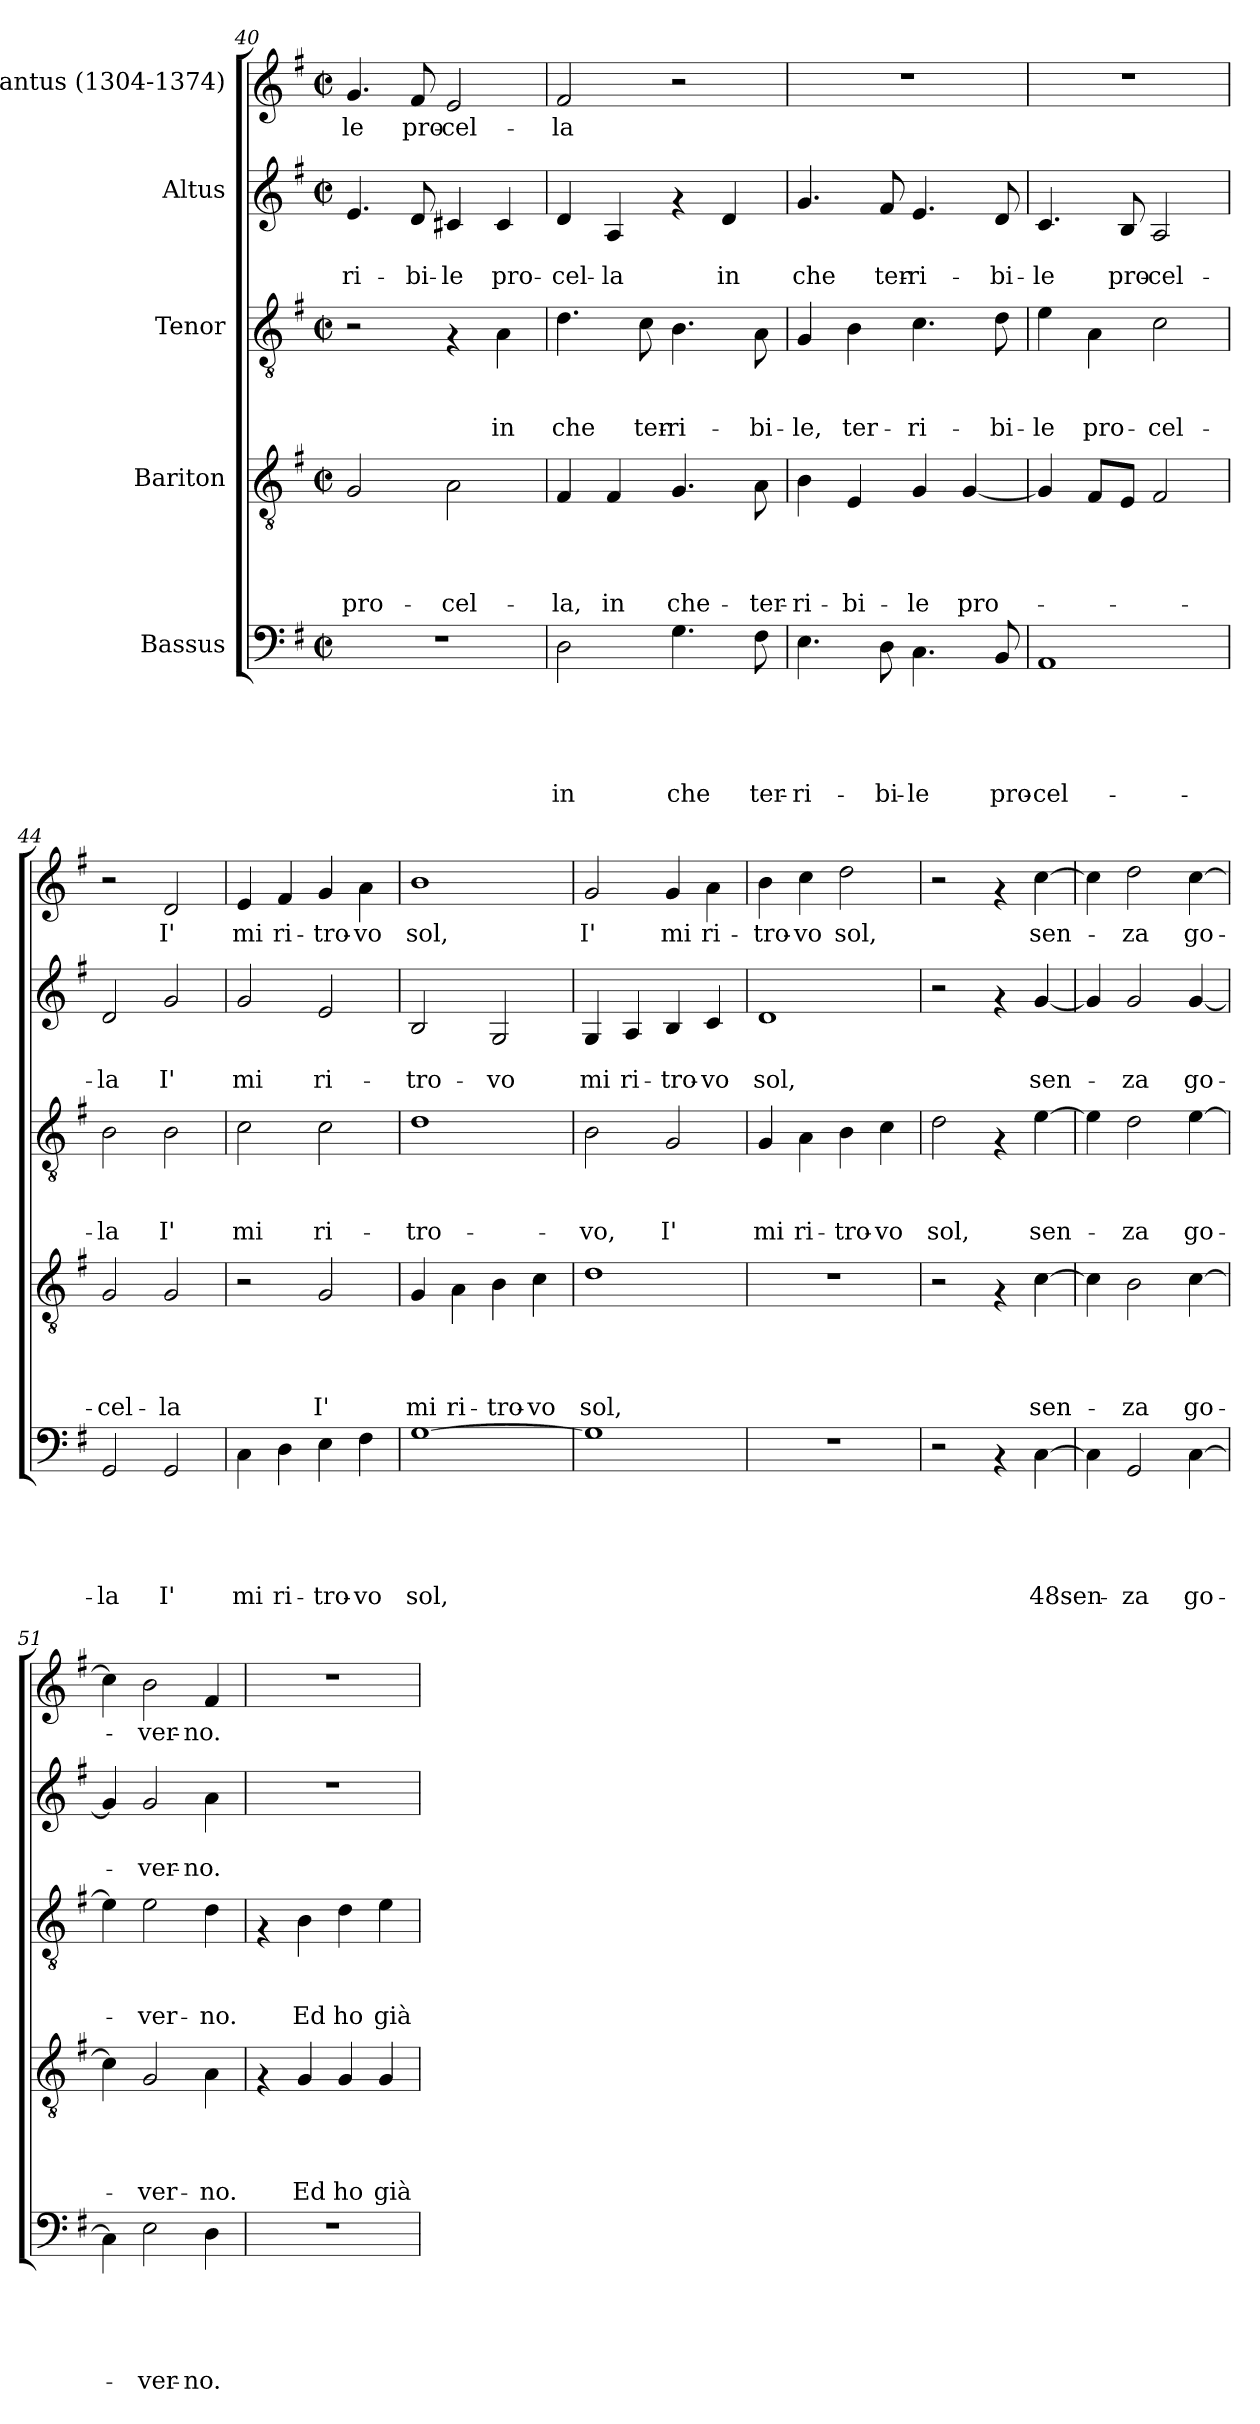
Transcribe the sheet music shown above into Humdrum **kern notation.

**kern	**text	**text	**text	**text	**text	**kern	**text	**text	**text	**text	**kern	**text	**text	**text	**kern	**text	**text	**kern	**text
*part5	*part5	*part5	*part5	*part5	*part5	*part4	*part4	*part4	*part4	*part4	*part3	*part3	*part3	*part3	*part2	*part2	*part2	*part1	*part1
*staff5	*staff5	*staff5	*staff5	*staff5	*staff5	*staff4	*staff4	*staff4	*staff4	*staff4	*staff3	*staff3	*staff3	*staff3	*staff2	*staff2	*staff2	*staff1	*staff1
*I"Bassus	*	*	*	*	*	*I"Bariton	*	*	*	*	*I"Tenor	*	*	*	*I"Altus	*	*	*I"Cantus (1304-1374)	*
*clefF4	*	*	*	*	*	*clefGv2	*	*	*	*	*clefGv2	*	*	*	*clefG2	*	*	*clefG2	*
*k[f#]	*	*	*	*	*	*k[f#]	*	*	*	*	*k[f#]	*	*	*	*k[f#]	*	*	*k[f#]	*
*G:	*	*	*	*	*	*G:	*	*	*	*	*G:	*	*	*	*G:	*	*	*G:	*
*M2/2	*	*	*	*	*	*M2/2	*	*	*	*	*M2/2	*	*	*	*M2/2	*	*	*M2/2	*
*met(c|)	*	*	*	*	*	*met(c|)	*	*	*	*	*met(c|)	*	*	*	*met(c|)	*	*	*met(c|)	*
=40	=40	=40	=40	=40	=40	=40	=40	=40	=40	=40	=40	=40	=40	=40	=40	=40	=40	=40	=40
!	!	!	!	!	!	!	!	!	!	!LO:LY:b	!	!	!	!	!	!	!LO:LY:b	!	!LO:LY:b
1r	.	.	.	.	.	2G/	.	.	.	pro-	2r	.	.	.	4.e/	.	-ri-	4.g/	-le
!	!	!	!	!	!	!	!	!	!	!	!	!	!	!	!	!	!LO:LY:b	!	!LO:LY:b
.	.	.	.	.	.	.	.	.	.	.	.	.	.	.	8d/	.	-bi-	8f#/	pro-
!	!	!	!	!	!	!	!	!	!	!LO:LY:b	!	!	!	!	!	!	!LO:LY:b	!	!LO:LY:b
.	.	.	.	.	.	2A\	.	.	.	-cel-	4rF	.	.	.	4c#X/	.	-le	2e/	-cel-
!	!	!	!	!	!	!	!	!	!	!	!	!	!	!LO:LY:b	!	!	!LO:LY:b	!	!
.	.	.	.	.	.	.	.	.	.	.	4A\	.	.	in	4c#/	.	pro-	.	.
=41	=41	=41	=41	=41	=41	=41	=41	=41	=41	=41	=41	=41	=41	=41	=41	=41	=41	=41	=41
!	!	!	!	!	!LO:LY:b	!	!	!	!	!LO:LY:b	!	!	!	!LO:LY:b	!	!	!LO:LY:b	!	!LO:LY:b
2D\	.	.	.	.	in	4F#/	.	.	.	-la,	4.d\	.	.	che	4d/	.	-cel-	2f#/	-la
!	!	!	!	!	!	!	!	!	!	!LO:LY:b	!	!	!	!	!	!	!LO:LY:b	!	!
.	.	.	.	.	.	4F#/	.	.	.	in	.	.	.	.	4A/	.	-la	.	.
!	!	!	!	!	!	!	!	!	!	!	!	!	!	!LO:LY:b	!	!	!	!	!
.	.	.	.	.	.	.	.	.	.	.	8c\	.	.	ter-	.	.	.	.	.
!	!	!	!	!	!LO:LY:b	!	!	!	!	!LO:LY:b	!	!	!	!LO:LY:b	!	!	!	!	!
4.G\	.	.	.	.	che	4.G/	.	.	.	che-	4.B\	.	.	-ri-	4rf	.	.	2r	.
!	!	!	!	!	!	!	!	!	!	!	!	!	!	!	!	!	!LO:LY:b	!	!
.	.	.	.	.	.	.	.	.	.	.	.	.	.	.	4d/	.	in	.	.
!	!	!	!	!	!LO:LY:b	!	!	!	!	!LO:LY:b	!	!	!	!LO:LY:b	!	!	!	!	!
8F#\	.	.	.	.	ter-	8A\	.	.	.	-ter-	8A\	.	.	-bi-	.	.	.	.	.
!!LO:LB:g=z
=42	=42	=42	=42	=42	=42	=42	=42	=42	=42	=42	=42	=42	=42	=42	=42	=42	=42	=42	=42
!	!	!	!	!	!LO:LY:b	!	!	!	!	!LO:LY:b	!	!	!	!LO:LY:b	!	!	!LO:LY:b	!	!
4.E\	.	.	.	.	-ri-	4B\	.	.	.	-ri-	4G/	.	.	-le,	4.g/	.	che	1r	.
!	!	!	!	!	!	!	!	!	!	!LO:LY:b	!	!	!	!LO:LY:b	!	!	!	!	!
.	.	.	.	.	.	4E/	.	.	.	-bi-	4B\	.	.	ter-	.	.	.	.	.
!	!	!	!	!	!LO:LY:b	!	!	!	!	!	!	!	!	!	!	!	!LO:LY:b	!	!
8D\	.	.	.	.	-bi-	.	.	.	.	.	.	.	.	.	8f#/	.	ter-	.	.
!	!	!	!	!	!LO:LY:b	!	!	!	!	!LO:LY:b	!	!	!	!LO:LY:b	!	!	!LO:LY:b	!	!
4.C\	.	.	.	.	-le	4G/	.	.	.	-le	4.c\	.	.	-ri-	4.e/	.	-ri-	.	.
!	!	!	!	!	!	!	!	!	!	!LO:LY:b	!	!	!	!	!	!	!	!	!
.	.	.	.	.	.	[>4G/	.	.	.	pro-	.	.	.	.	.	.	.	.	.
!	!	!	!	!	!LO:LY:b	!	!	!	!	!	!	!	!	!LO:LY:b	!	!	!LO:LY:b	!	!
8BB/	.	.	.	.	pro-	.	.	.	.	.	8d\	.	.	-bi-	8d/	.	-bi-	.	.
=43	=43	=43	=43	=43	=43	=43	=43	=43	=43	=43	=43	=43	=43	=43	=43	=43	=43	=43	=43
!	!	!	!	!	!LO:LY:b	!	!	!	!	!	!	!	!	!LO:LY:b	!	!	!LO:LY:b	!	!
1AA	.	.	.	.	-cel-	4G/]	.	.	.	.	4e\	.	.	-le	4.c/	.	-le	1r	.
!	!	!	!	!	!	!	!	!	!	!	!	!	!	!LO:LY:b	!	!	!	!	!
.	.	.	.	.	.	8F#/L	.	.	.	.	4A\	.	.	pro-	.	.	.	.	.
!	!	!	!	!	!	!	!	!	!	!	!	!	!	!	!	!	!LO:LY:b	!	!
.	.	.	.	.	.	8E/J	.	.	.	.	.	.	.	.	8B/	.	pro-	.	.
!	!	!	!	!	!	!	!	!	!	!	!	!	!	!LO:LY:b	!	!	!LO:LY:b	!	!
.	.	.	.	.	.	2F#/	.	.	.	.	2c\	.	.	-cel-	2A/	.	-cel-	.	.
=44	=44	=44	=44	=44	=44	=44	=44	=44	=44	=44	=44	=44	=44	=44	=44	=44	=44	=44	=44
!	!	!	!	!	!LO:LY:b	!	!	!	!	!LO:LY:b	!	!	!	!LO:LY:b	!	!	!LO:LY:b	!	!
2GG/	.	.	.	.	-la	2G/	.	.	.	-cel-	2B\	.	.	-la	2d/	.	-la	2r	.
!	!	!	!	!	!LO:LY:b	!	!	!	!	!LO:LY:b	!	!	!	!LO:LY:b	!	!	!LO:LY:b	!	!LO:LY:b
2GG/	.	.	.	.	I'	2G/	.	.	.	-la	2B\	.	.	I'	2g/	.	I'	2d/	I'
=45	=45	=45	=45	=45	=45	=45	=45	=45	=45	=45	=45	=45	=45	=45	=45	=45	=45	=45	=45
!	!	!	!	!	!LO:LY:b	!	!	!	!	!	!	!	!	!LO:LY:b	!	!	!LO:LY:b	!	!LO:LY:b
4C\	.	.	.	.	mi	2r	.	.	.	.	2c\	.	.	mi	2g/	.	mi	4e/	mi
!	!	!	!	!	!LO:LY:b	!	!	!	!	!	!	!	!	!	!	!	!	!	!LO:LY:b
4D\	.	.	.	.	ri-	.	.	.	.	.	.	.	.	.	.	.	.	4f#/	ri-
!	!	!	!	!	!LO:LY:b	!	!	!	!	!LO:LY:b	!	!	!	!LO:LY:b	!	!	!LO:LY:b	!	!LO:LY:b
4E\	.	.	.	.	-tro-	2G/	.	.	.	I'	2c\	.	.	ri-	2e/	.	ri-	4g/	-tro-
!	!	!	!	!	!LO:LY:b	!	!	!	!	!	!	!	!	!	!	!	!	!	!LO:LY:b
4F#\	.	.	.	.	-vo	.	.	.	.	.	.	.	.	.	.	.	.	4a\	-vo
=46	=46	=46	=46	=46	=46	=46	=46	=46	=46	=46	=46	=46	=46	=46	=46	=46	=46	=46	=46
!	!	!	!	!	!LO:LY:b	!	!	!	!	!LO:LY:b	!	!	!	!LO:LY:b	!	!	!LO:LY:b	!	!LO:LY:b
[>1G	.	.	.	.	sol,	4G/	.	.	.	mi	1d	.	.	-tro-	2B/	.	-tro-	1b	sol,
!	!	!	!	!	!	!	!	!	!	!LO:LY:b	!	!	!	!	!	!	!	!	!
.	.	.	.	.	.	4A\	.	.	.	ri-	.	.	.	.	.	.	.	.	.
!	!	!	!	!	!	!	!	!	!	!LO:LY:b	!	!	!	!	!	!	!LO:LY:b	!	!
.	.	.	.	.	.	4B\	.	.	.	-tro-	.	.	.	.	2G/	.	-vo	.	.
!	!	!	!	!	!	!	!	!	!	!LO:LY:b	!	!	!	!	!	!	!	!	!
.	.	.	.	.	.	4c\	.	.	.	-vo	.	.	.	.	.	.	.	.	.
=47	=47	=47	=47	=47	=47	=47	=47	=47	=47	=47	=47	=47	=47	=47	=47	=47	=47	=47	=47
!	!	!	!	!	!	!	!	!	!	!LO:LY:b	!	!	!	!LO:LY:b	!	!	!LO:LY:b	!	!LO:LY:b
1G]	.	.	.	.	.	1d	.	.	.	sol,	2B\	.	.	-vo,	4G/	.	mi	2g/	I'
!	!	!	!	!	!	!	!	!	!	!	!	!	!	!	!	!	!LO:LY:b	!	!
.	.	.	.	.	.	.	.	.	.	.	.	.	.	.	4A/	.	ri-	.	.
!	!	!	!	!	!	!	!	!	!	!	!	!	!	!LO:LY:b	!	!	!LO:LY:b	!	!LO:LY:b
.	.	.	.	.	.	.	.	.	.	.	2G/	.	.	I'	4B/	.	-tro-	4g/	mi
!	!	!	!	!	!	!	!	!	!	!	!	!	!	!	!	!	!LO:LY:b	!	!LO:LY:b
.	.	.	.	.	.	.	.	.	.	.	.	.	.	.	4c/	.	-vo	4a\	ri-
!!LO:PB:g=z
=48	=48	=48	=48	=48	=48	=48	=48	=48	=48	=48	=48	=48	=48	=48	=48	=48	=48	=48	=48
!	!	!	!	!	!	!	!	!	!	!	!	!	!	!LO:LY:b	!	!	!LO:LY:b	!	!LO:LY:b
1r	.	.	.	.	.	1r	.	.	.	.	4G/	.	.	mi	1d	.	sol,	4b\	-tro-
!	!	!	!	!	!	!	!	!	!	!	!	!	!	!LO:LY:b	!	!	!	!	!LO:LY:b
.	.	.	.	.	.	.	.	.	.	.	4A\	.	.	ri-	.	.	.	4cc\	-vo
!	!	!	!	!	!	!	!	!	!	!	!	!	!	!LO:LY:b	!	!	!	!	!LO:LY:b
.	.	.	.	.	.	.	.	.	.	.	4B\	.	.	-tro-	.	.	.	2dd\	sol,
!	!	!	!	!	!	!	!	!	!	!	!	!	!	!LO:LY:b	!	!	!	!	!
.	.	.	.	.	.	.	.	.	.	.	4c\	.	.	-vo	.	.	.	.	.
=49	=49	=49	=49	=49	=49	=49	=49	=49	=49	=49	=49	=49	=49	=49	=49	=49	=49	=49	=49
!	!	!	!	!	!	!	!	!	!	!	!	!	!	!LO:LY:b	!	!	!	!	!
2r	.	.	.	.	.	2r	.	.	.	.	2d\	.	.	sol,	2r	.	.	2r	.
4rAA	.	.	.	.	.	4rF	.	.	.	.	4rF	.	.	.	4rf	.	.	4rf	.
!	!	!	!	!	!LO:LY:b	!	!	!	!	!LO:LY:b	!	!	!	!LO:LY:b	!	!	!LO:LY:b	!	!LO:LY:b
[<4C\	.	.	.	.	48sen-	[>4c\	.	.	.	sen-	[>4e\	.	.	sen-	[<4g/	.	sen-	[>4cc\	sen-
=50	=50	=50	=50	=50	=50	=50	=50	=50	=50	=50	=50	=50	=50	=50	=50	=50	=50	=50	=50
4C\]	.	.	.	.	.	4c\]	.	.	.	.	4e\]	.	.	.	4g/]	.	.	4cc\]	.
!	!	!	!	!	!LO:LY:b	!	!	!	!	!LO:LY:b	!	!	!	!LO:LY:b	!	!	!LO:LY:b	!	!LO:LY:b
2GG/	.	.	.	.	-za	2B\	.	.	.	-za	2d\	.	.	-za	2g/	.	-za	2dd\	-za
!	!	!	!	!	!LO:LY:b	!	!	!	!	!LO:LY:b	!	!	!	!LO:LY:b	!	!	!LO:LY:b	!	!LO:LY:b
[<4C\	.	.	.	.	go-	[>4c\	.	.	.	go-	[>4e\	.	.	go-	[<4g/	.	go-	[>4cc\	go-
=51	=51	=51	=51	=51	=51	=51	=51	=51	=51	=51	=51	=51	=51	=51	=51	=51	=51	=51	=51
4C\]	.	.	.	.	.	4c\]	.	.	.	.	4e\]	.	.	.	4g/]	.	.	4cc\]	.
!	!	!	!	!	!LO:LY:b	!	!	!	!	!LO:LY:b	!	!	!	!LO:LY:b	!	!	!LO:LY:b	!	!LO:LY:b
2E\	.	.	.	.	-ver-	2G/	.	.	.	-ver-	2e\	.	.	-ver-	2g/	.	-ver-	2b\	-ver-
!	!	!	!	!	!LO:LY:b	!	!	!	!	!LO:LY:b	!	!	!	!LO:LY:b	!	!	!LO:LY:b	!	!LO:LY:b
4D\	.	.	.	.	-no.	4A\	.	.	.	-no.	4d\	.	.	-no.	4a\	.	-no.	4f#/	-no.
=52	=52	=52	=52	=52	=52	=52	=52	=52	=52	=52	=52	=52	=52	=52	=52	=52	=52	=52	=52
1r	.	.	.	.	.	4rF	.	.	.	.	4rF	.	.	.	1r	.	.	1r	.
!	!	!	!	!	!	!	!	!	!	!LO:LY:b	!	!	!	!LO:LY:b	!	!	!	!	!
.	.	.	.	.	.	4G/	.	.	.	Ed	4B\	.	.	Ed	.	.	.	.	.
!	!	!	!	!	!	!	!	!	!	!LO:LY:b	!	!	!	!LO:LY:b	!	!	!	!	!
.	.	.	.	.	.	4G/	.	.	.	ho	4d\	.	.	ho	.	.	.	.	.
!	!	!	!	!	!	!	!	!	!	!LO:LY:b	!	!	!	!LO:LY:b	!	!	!	!	!
.	.	.	.	.	.	4G/	.	.	.	già	4e\	.	.	già	.	.	.	.	.
=	=	=	=	=	=	=	=	=	=	=	=	=	=	=	=	=	=	=	=
*-	*-	*-	*-	*-	*-	*-	*-	*-	*-	*-	*-	*-	*-	*-	*-	*-	*-	*-	*-
